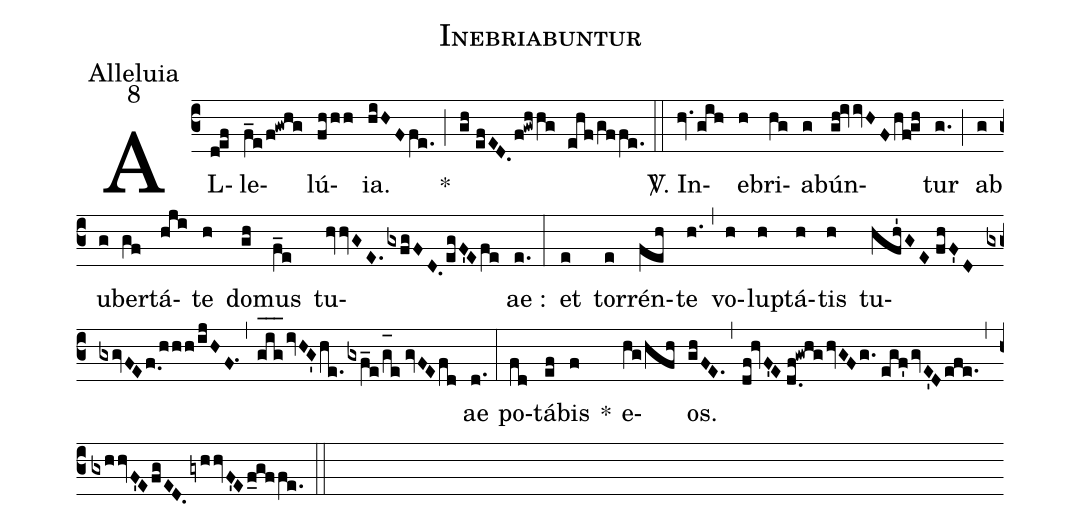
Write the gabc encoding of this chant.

name:Inebriabuntur;
office-part:Alleluia;
mode:8;
%%
(c3) AL(def)le(f_e/f!gwhg)lú(fhhh){ia}.(hiHFfe.) <clear>*(;) (gh//efED.f!gwhhg ehf/gffe.) (::) <sp>V/</sp>. In(hv.gih)e(h)bri(hg)a(g)bún(gh!ivvHFhf!gh)tur(g.) (;) ab(g) u(g)ber(gf)tá(hji)te(h) do(gh)mus(f_e) tu(hvvGE.gxfgFD.egF'Efe)ae :(e.) (:) et(e) tor(e)rén(feh)te(h.) (,) vo(h)lu(h)ptá(h)tis(h) tu(hfh'GE//fhF'D//gxgvFEf.0/[-0.5]hhh/ijHF.1)(,)(g_[oh:h]i_[oh:h]g_[oh:h]ivHG'he.gxf_e/g_[oh:h]e//gvFEfd)ae(d.) (:) po(fd)tá(ef)bis(f) *() e(hg/hfh)os.(ghFE.) (,) (df!hvF'E//d.0f!gwhghvGFg.//egf'gvE'Defe.) (,) (gxhhvF'EfgED.gyhhvF'Ef_gffe.) (::)
